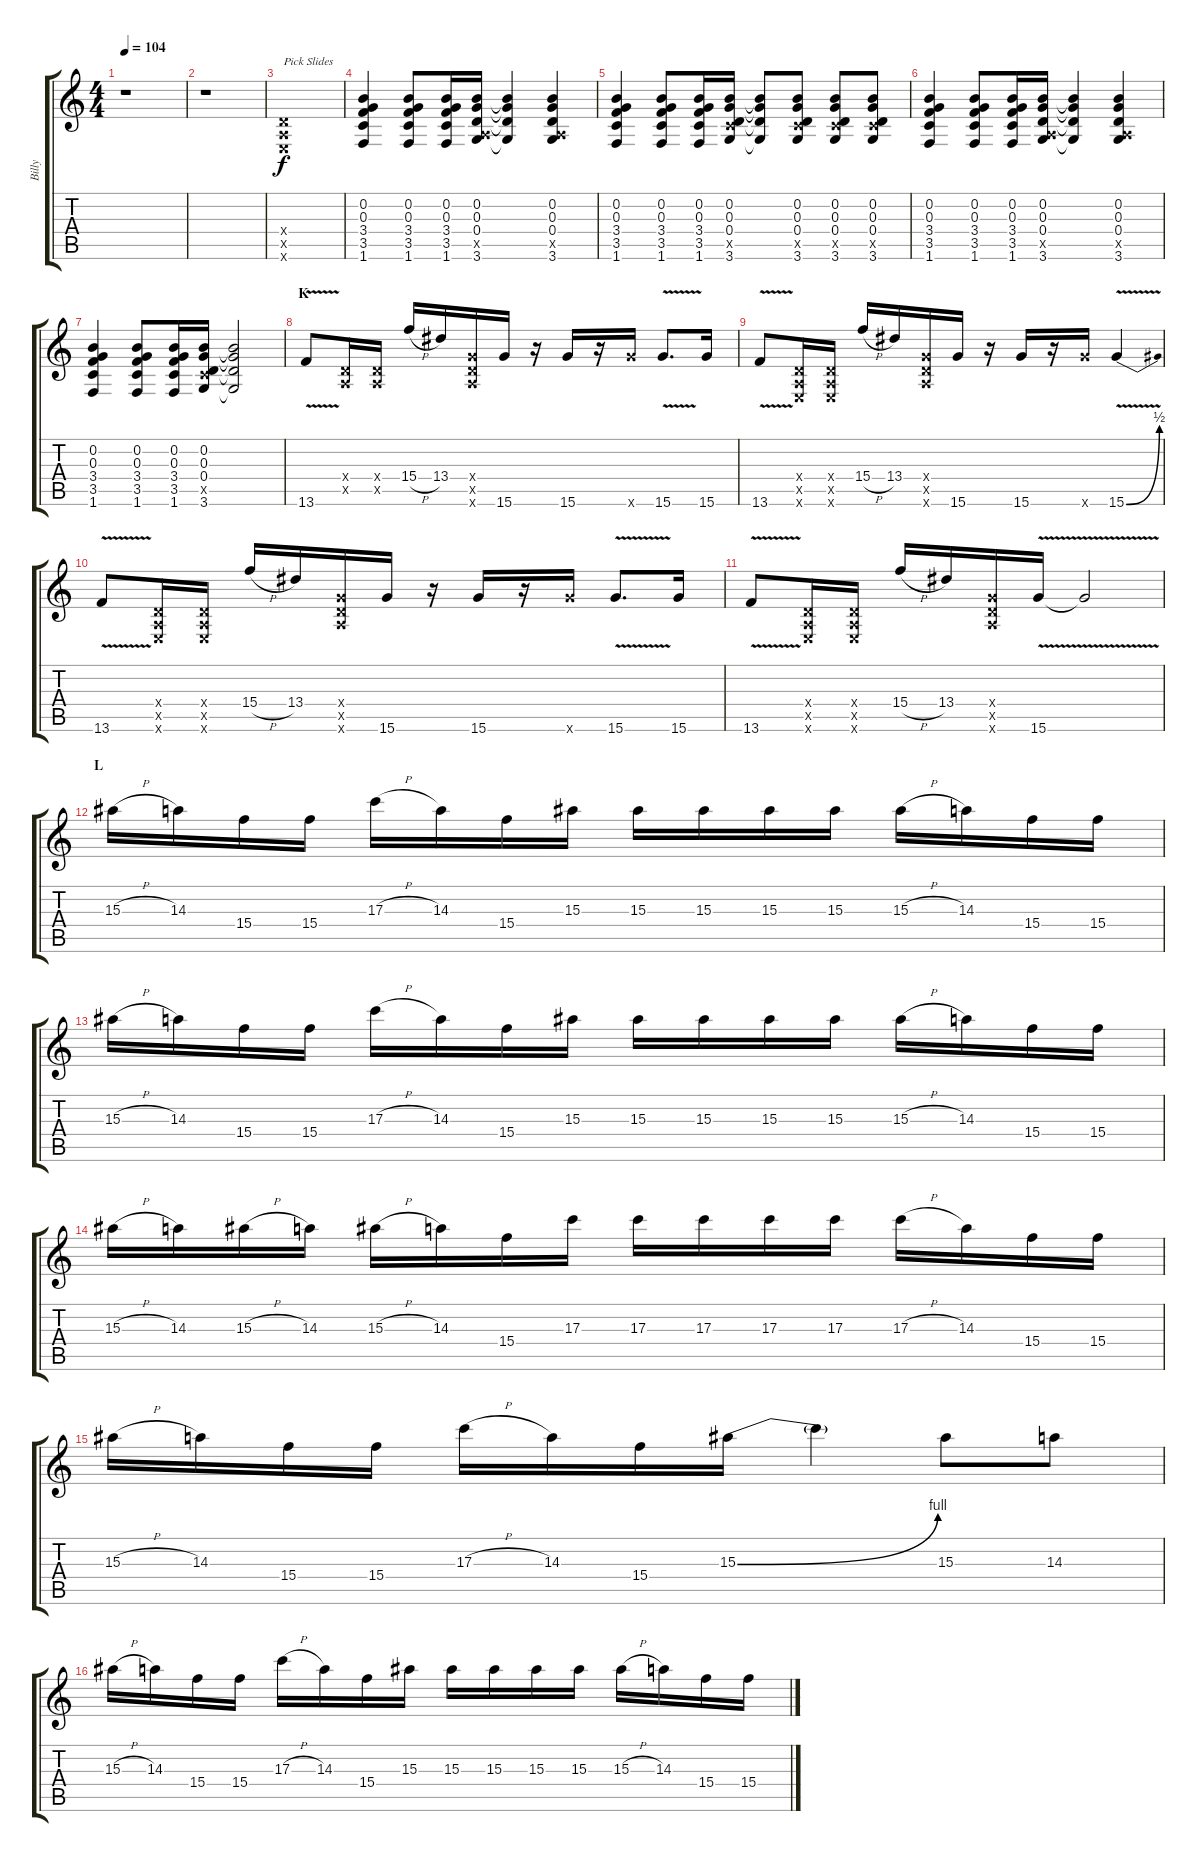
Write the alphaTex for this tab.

\track ("Billy" "Billy") {instrument overdrivenguitar}
\staff {score tabs}
\tuning (E4 B3 G3 D3 A2 E2) {hide}
\ts (4 4)
\tempo 104
\clef g2
\ks c
r.1{dy f} |
r.1 |
(0.4{x} 0.5{x} 0.6{x}).1{txt "Pick Slides"} |
(0.2 0.3 3.4 3.5 1.6).4 (0.2 0.3 3.4 3.5 1.6).8 (0.2 0.3 3.4 3.5 1.6).16 (0.2 0.3 0.4 0.5{x} 3.6).16 (0.2{t} 0.3{t} 0.4{t} 3.6{t}).4 (0.2 0.3 0.4 0.5{x} 3.6).4 |
(0.2 0.3 3.4 3.5 1.6).4 (0.2 0.3 3.4 3.5 1.6).8 (0.2 0.3 3.4 3.5 1.6).16 (0.2 0.3 0.4 3.5{x} 3.6).16 (0.2{t} 0.3{t} 0.4{t} 3.6{t}).8 (0.2 0.3 0.4 3.5{x} 3.6).8 (0.2 0.3 0.4 3.5{x} 3.6).8 (0.2 0.3 0.4 3.5{x} 3.6).8 |
(0.2 0.3 3.4 3.5 1.6).4 (0.2 0.3 3.4 3.5 1.6).8 (0.2 0.3 3.4 3.5 1.6).16 (0.2 0.3 0.4 0.5{x} 3.6).16 (0.2{t} 0.3{t} 0.4{t} 3.6{t}).4 (0.2 0.3 0.4 0.5{x} 3.6).4 |
(0.2 0.3 3.4 3.5 1.6).4 (0.2 0.3 3.4 3.5 1.6).8 (0.2 0.3 3.4 3.5 1.6).16 (0.2 0.3 0.4 3.5{x} 3.6).16 (0.2{t} 0.3{t} 0.4{t} 3.6{t}).2 |
\section ("" "K")
13.6{v}.8 (0.4{x} 0.5{x}).16 (0.4{x} 0.5{x}).16 15.4{h}.16 13.4.16 (0.4{x} 0.5{x} 15.6{x}).16 15.6.16 r.16 15.6.16 r.16 15.6{x}.16 15.6{v}.8{d} 15.6.16 |
13.6{v}.8 (0.4{x} 0.5{x} 0.6{x}).16 (0.4{x} 0.5{x} 0.6{x}).16 15.4{h}.16 13.4.16 (0.4{x} 0.5{x} 15.6{x}).16 15.6.16 r.16 15.6.16 r.16 15.6{x}.16 15.6{be (bend 0 0 60 2) v}.4 |
13.6{v}.8 (0.4{x} 0.5{x} 0.6{x}).16 (0.4{x} 0.5{x} 0.6{x}).16 15.4{h}.16 13.4.16 (0.4{x} 0.5{x} 15.6{x}).16 15.6.16 r.16 15.6.16 r.16 15.6{x}.16 15.6{v}.8{d} 15.6.16 |
13.6{v}.8 (0.4{x} 0.5{x} 0.6{x}).16 (0.4{x} 0.5{x} 0.6{x}).16 15.4{h}.16 13.4.16 (0.4{x} 0.5{x} 15.6{x}).16 15.6{v}.16 15.6{t}.2 |
\section ("" "L")
15.3{h}.16 14.3.16 15.4.16 15.4.16 17.3{h}.16 14.3.16 15.4.16 15.3.16 15.3.16 15.3.16 15.3.16 15.3.16 15.3{h}.16 14.3.16 15.4.16 15.4.16 |
15.3{h}.16 14.3.16 15.4.16 15.4.16 17.3{h}.16 14.3.16 15.4.16 15.3.16 15.3.16 15.3.16 15.3.16 15.3.16 15.3{h}.16 14.3.16 15.4.16 15.4.16 |
15.3{h}.16 14.3.16 15.3{h}.16 14.3.16 15.3{h}.16 14.3.16 15.4.16 17.3.16 17.3.16 17.3.16 17.3.16 17.3.16 17.3{h}.16 14.3.16 15.4.16 15.4.16 |
15.3{h}.16 14.3.16 15.4.16 15.4.16 17.3{h}.16 14.3.16 15.4.16 15.3{be (bend 0 0 60 4)}.16 15.3{t}.4 15.3.8 14.3.8 |
15.3{h}.16 14.3.16 15.4.16 15.4.16 17.3{h}.16 14.3.16 15.4.16 15.3.16 15.3.16 15.3.16 15.3.16 15.3.16 15.3{h}.16 14.3.16 15.4.16 15.4.16
